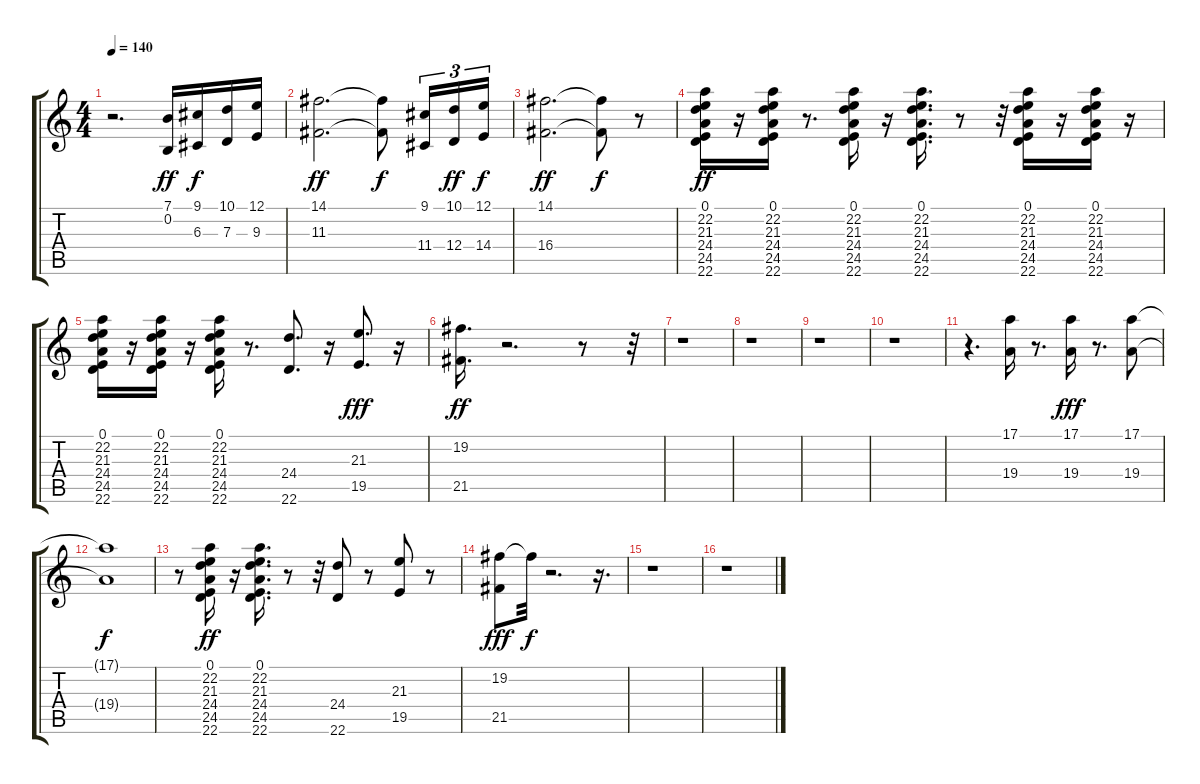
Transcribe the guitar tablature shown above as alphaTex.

\track "" {instrument brasssection}
\staff {score tabs}
\tuning (E4 B3 G3 D3 A2 E2) {hide}
\ts (4 4)
\tempo 140
\clef g2
\ks c
r.2{d dy fff} (7.1 0.2).16{dy ff} (9.1 6.3).16{dy f} (10.1 7.3).16 (12.1 9.3).16 |
(14.1 11.3).2{d dy ff} (14.1{t} 11.3{t}).8{dy f} (9.1 11.4).16{tu (3 2)} (10.1 12.4).16{tu (3 2) dy ff} (12.1 14.4).16{tu (3 2) dy f} |
(14.1 16.4).2{d dy ff} (14.1{t} 16.4{t}).8{dy f} r.8 |
(0.1 22.2 21.3 24.4 24.5 22.6).16{dy ff} r.16 (0.1 22.2 21.3 24.4 24.5 22.6).16 r.8{d} (0.1 22.2 21.3 24.4 24.5 22.6).16 r.16 (0.1 22.2 21.3 24.4 24.5 22.6).16{d} r.8 r.32 (0.1 22.2 21.3 24.4 24.5 22.6).16 r.16 (0.1 22.2 21.3 24.4 24.5 22.6).16 r.16 |
(0.1 22.2 21.3 24.4 24.5 22.6).16 r.16 (0.1 22.2 21.3 24.4 24.5 22.6).16 r.16 (0.1 22.2 21.3 24.4 24.5 22.6).16 r.8{d} (24.4 22.6).8{d} r.16 (21.3 19.5).8{d dy fff} r.16 |
(19.2 21.5).16{d dy ff} r.2{d} r.8 r.32 |
r.1 |
r.1 |
r.1 |
r.1 |
r.4{d} (17.1 19.4).16{volume 12} r.8{d} (17.1 19.4).16{dy fff} r.8{d} (17.1 19.4).8 |
(17.1{t} 19.4{t}).1{dy f} |
r.8 (0.1 22.2 21.3 24.4 24.5 22.6).16{dy ff volume 12} r.16 (0.1 22.2 21.3 24.4 24.5 22.6).16{d} r.8 r.32 (24.4 22.6).8 r.8 (21.3 19.5).8 r.8 |
(19.2 21.5).8{dy fff} 19.2{t}.32{dy f} r.2{d} r.16{d} |
r.1 |
r.1
